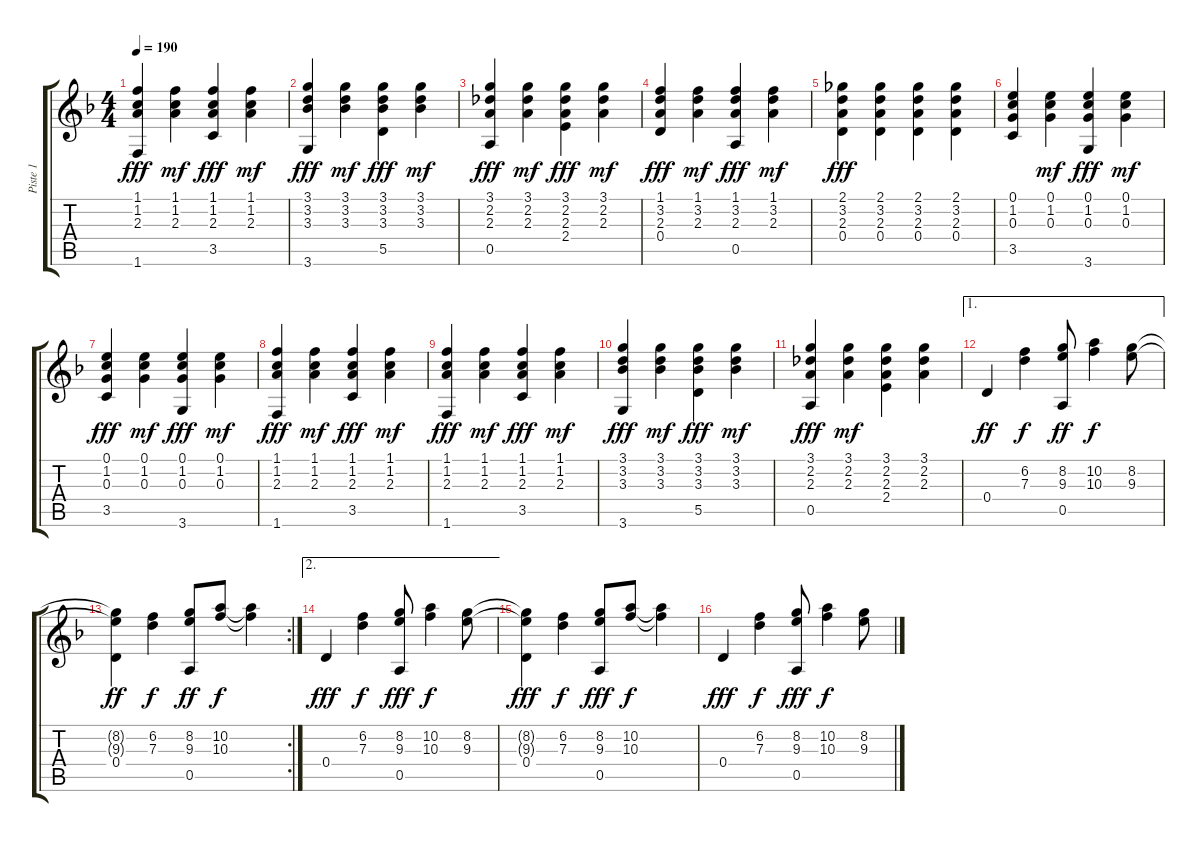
\track ("Piste 1" "Piste 1") {instrument acousticguitarsteel}
\staff {score tabs}
\tuning (E4 B3 G3 D3 A2 E2) {hide}
\ts (4 4)
\tempo 190
\clef g2
\ks dminor
(1.1 1.2 2.3 1.6).4{dy fff} (1.1 1.2 2.3).4{dy mf} (1.1 1.2 2.3 3.5).4{dy fff} (1.1 1.2 2.3).4{dy mf} |
(3.1 3.2 3.3 3.6).4{dy fff} (3.1 3.2 3.3).4{dy mf} (3.1 3.2 3.3 5.5).4{dy fff} (3.1 3.2 3.3).4{dy mf} |
(3.1 2.2 2.3 0.5).4{dy fff} (3.1 2.2 2.3).4{dy mf} (3.1 2.2 2.3 2.4).4{dy fff} (3.1 2.2 2.3).4{dy mf} |
(1.1 3.2 2.3 0.4).4{dy fff} (1.1 3.2 2.3).4{dy mf} (1.1 3.2 2.3 0.5).4{dy fff} (1.1 3.2 2.3).4{dy mf} |
(2.1 3.2 2.3 0.4).4{dy fff} (2.1 3.2 2.3 0.4).4 (2.1 3.2 2.3 0.4).4 (2.1 3.2 2.3 0.4).4 |
(0.1 1.2 0.3 3.5).4 (0.1 1.2 0.3).4{dy mf} (0.1 1.2 0.3 3.6).4{dy fff} (0.1 1.2 0.3).4{dy mf} |
(0.1 1.2 0.3 3.5).4{dy fff} (0.1 1.2 0.3).4{dy mf} (0.1 1.2 0.3 3.6).4{dy fff} (0.1 1.2 0.3).4{dy mf} |
(1.1 1.2 2.3 1.6).4{dy fff} (1.1 1.2 2.3).4{dy mf} (1.1 1.2 2.3 3.5).4{dy fff} (1.1 1.2 2.3).4{dy mf} |
(1.1 1.2 2.3 1.6).4{dy fff} (1.1 1.2 2.3).4{dy mf} (1.1 1.2 2.3 3.5).4{dy fff} (1.1 1.2 2.3).4{dy mf} |
(3.1 3.2 3.3 3.6).4{dy fff} (3.1 3.2 3.3).4{dy mf} (3.1 3.2 3.3 5.5).4{dy fff} (3.1 3.2 3.3).4{dy mf} |
(3.1 2.2 2.3 0.5).4{dy fff} (3.1 2.2 2.3).4{dy mf} (3.1 2.2 2.3 2.4).4 (3.1 2.2 2.3).4 |
\ae 1
0.4.4{dy ff} (6.2 7.3).4{dy f} (8.2 9.3 0.5).8{dy ff} (10.2 10.3).4{dy f} (8.2 9.3).8 |
\rc 2
(8.2{t} 9.3{t} 0.4).4{dy ff} (6.2 7.3).4{dy f} (8.2 9.3 0.5).8{dy ff} (10.2 10.3).8{dy f} (10.2{t} 10.3{t}).4 |
\ae 2
0.4.4{dy fff} (6.2 7.3).4{dy f} (8.2 9.3 0.5).8{dy fff} (10.2 10.3).4{dy f} (8.2 9.3).8 |
(8.2{t} 9.3{t} 0.4).4{dy fff} (6.2 7.3).4{dy f} (8.2 9.3 0.5).8{dy fff} (10.2 10.3).8{dy f} (10.2{t} 10.3{t}).4 |
0.4.4{dy fff} (6.2 7.3).4{dy f} (8.2 9.3 0.5).8{dy fff} (10.2 10.3).4{dy f} (8.2 9.3).8
